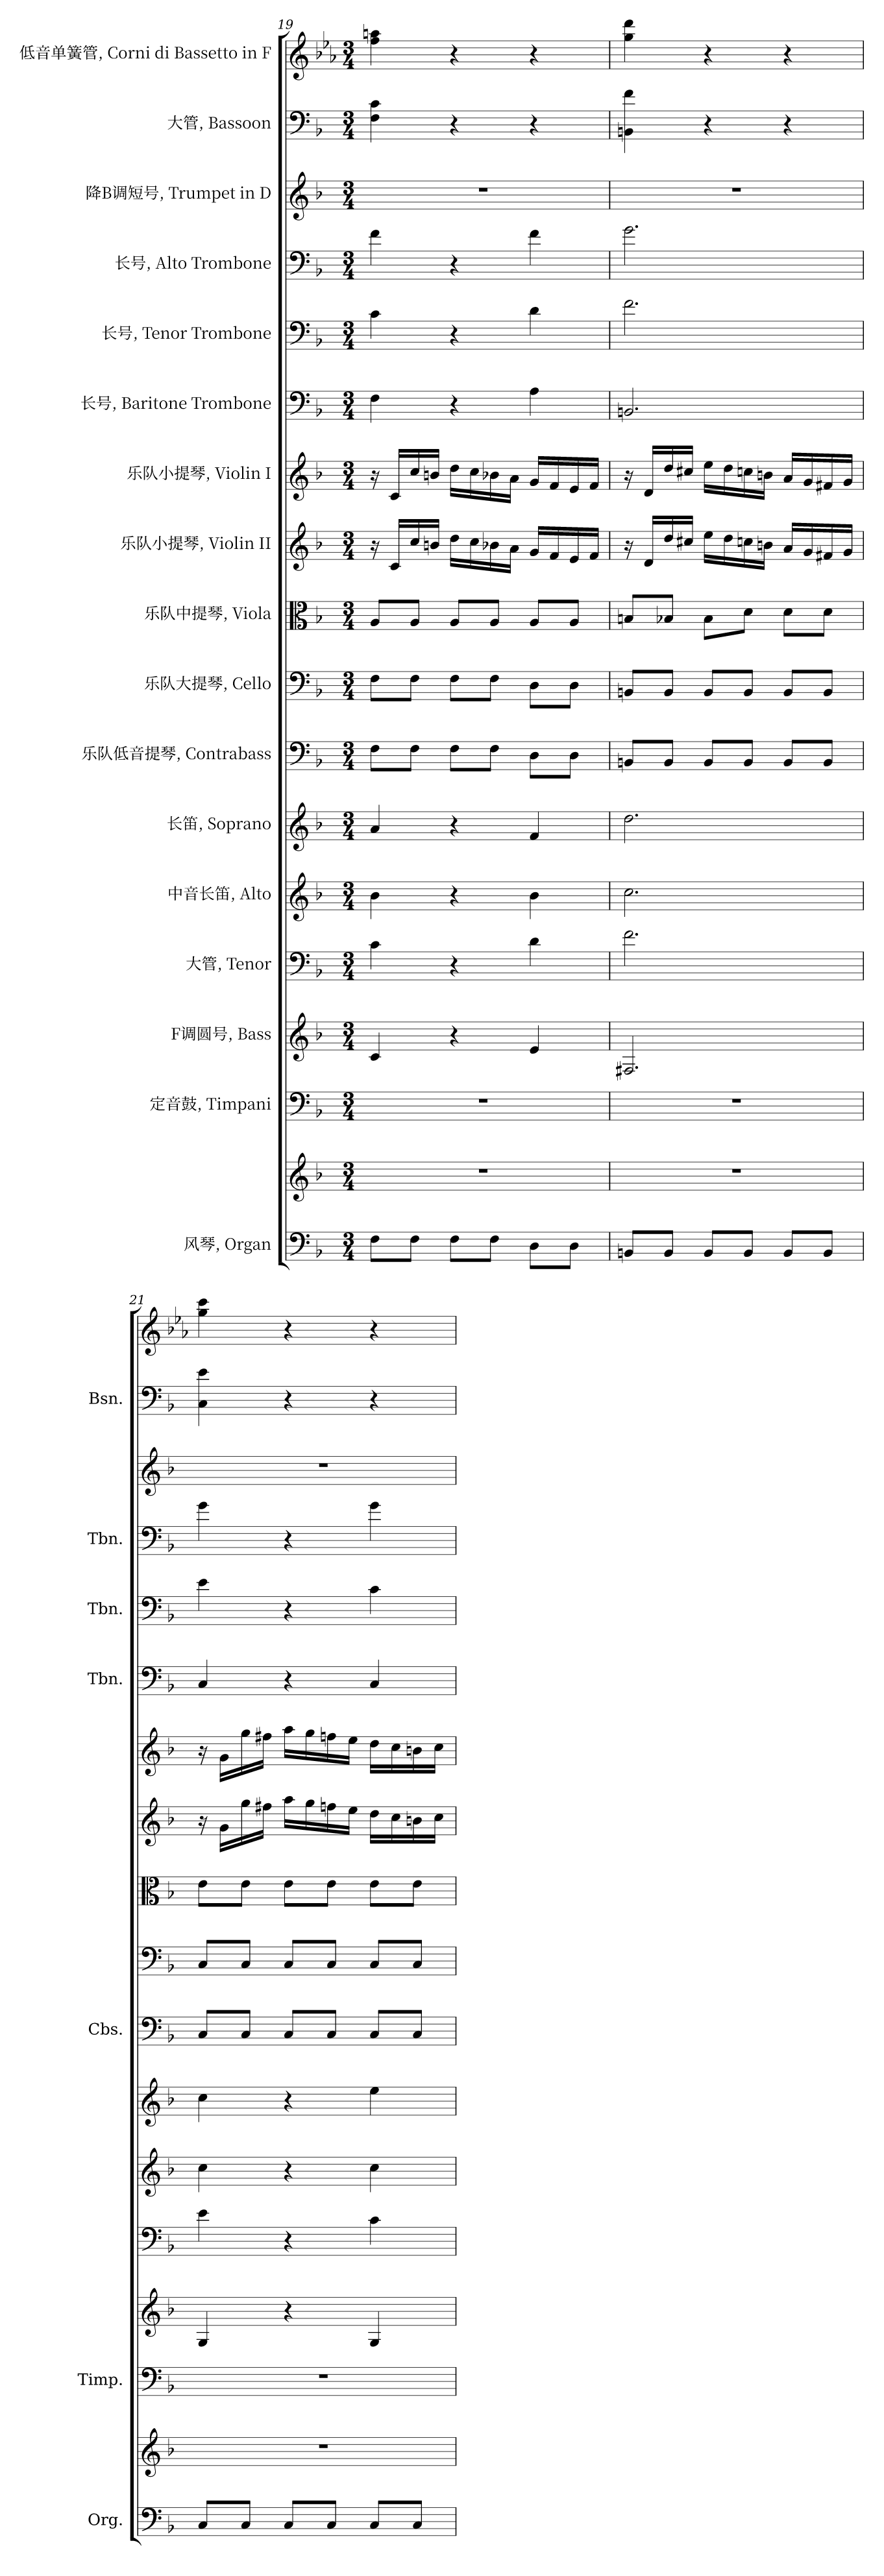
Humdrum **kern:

**kern	**kern	**kern	**kern	**kern	**kern	**kern	**kern	**kern	**kern	**kern	**kern	**kern	**kern	**kern	**kern	**kern	**kern
*part17	*part17	*part16	*part15	*part14	*part13	*part12	*part11	*part10	*part9	*part8	*part7	*part6	*part5	*part4	*part3	*part2	*part1
*staff18	*staff17	*staff16	*staff15	*staff14	*staff13	*staff12	*staff11	*staff10	*staff9	*staff8	*staff7	*staff6	*staff5	*staff4	*staff3	*staff2	*staff1
*I"风琴, Organ	*	*I"定音鼓, Timpani	*I"F调圆号, Bass	*I"大管, Tenor	*I"中音长笛, Alto	*I"长笛, Soprano	*I"乐队低音提琴, Contrabass	*I"乐队大提琴, Cello	*I"乐队中提琴, Viola	*I"乐队小提琴, Violin II	*I"乐队小提琴, Violin I	*I"长号, Baritone Trombone	*I"长号, Tenor Trombone	*I"长号, Alto Trombone	*I"降B调短号, Trumpet in D	*I"大管, Bassoon	*I"低音单簧管, Corni di Bassetto in F
*I'Org.	*	*I'Timp.	*	*	*	*	*I'Cbs.	*	*	*	*	*I'Tbn.	*I'Tbn.	*I'Tbn.	*	*I'Bsn.	*
!!LO:PB:g=z
*clefF4	*clefG2	*clefF4	*clefG2	*clefF4	*clefG2	*clefG2	*clefF4	*clefF4	*clefC3	*clefG2	*clefG2	*clefF4	*clefF4	*clefF4	*clefG2	*clefF4	*clefG2
*	*	*	*ITrd4c7	*	*ITrd3c5	*	*ITrd7c12	*	*	*	*	*	*	*	*ITrd1c2	*	*ITrd8c14
*k[b-]	*k[b-]	*k[b-]	*k[b-e-]	*k[b-]	*k[]	*k[b-]	*k[b-]	*k[b-]	*k[b-]	*k[b-]	*k[b-]	*k[b-]	*k[b-]	*k[b-]	*k[b-e-a-]	*k[b-]	*k[b-e-a-]
*M3/4	*M3/4	*M3/4	*M3/4	*M3/4	*M3/4	*M3/4	*M3/4	*M3/4	*M3/4	*M3/4	*M3/4	*M3/4	*M3/4	*M3/4	*M3/4	*M3/4	*M3/4
=19	=19	=19	=19	=19	=19	=19	=19	=19	=19	=19	=19	=19	=19	=19	=19	=19	=19
8F\L	2.r	2.r	4F/	4c\	4f\	4a/	8FF\L	8F\L	8A/L	16r	16r	4F\	4c\	4f\	2.r	4F\ 4c\	4f\ 4an\
.	.	.	.	.	.	.	.	.	.	16c/LL	16c/LL	.	.	.	.	.	.
8F\J	.	.	.	.	.	.	8FF\J	8F\J	8A/J	16cc/	16cc/	.	.	.	.	.	.
.	.	.	.	.	.	.	.	.	.	16bn/JJ	16bn/JJ	.	.	.	.	.	.
8F\L	.	.	4r	4r	4r	4r	8FF\L	8F\L	8A/L	16dd\LL	16dd\LL	4r	4r	4r	.	4r	4r
.	.	.	.	.	.	.	.	.	.	16cc\	16cc\	.	.	.	.	.	.
8F\J	.	.	.	.	.	.	8FF\J	8F\J	8A/J	16b-X\	16b-X\	.	.	.	.	.	.
.	.	.	.	.	.	.	.	.	.	16a\JJ	16a\JJ	.	.	.	.	.	.
8D\L	.	.	4A/	4d\	4f\	4f/	8DD\L	8D\L	8A/L	16g/LL	16g/LL	4A\	4d\	4f\	.	4r	4r
.	.	.	.	.	.	.	.	.	.	16f/	16f/	.	.	.	.	.	.
8D\J	.	.	.	.	.	.	8DD\J	8D\J	8A/J	16e/	16e/	.	.	.	.	.	.
.	.	.	.	.	.	.	.	.	.	16f/JJ	16f/JJ	.	.	.	.	.	.
=20	=20	=20	=20	=20	=20	=20	=20	=20	=20	=20	=20	=20	=20	=20	=20	=20	=20
8BBn/L	2.r	2.r	2.BBn/	2.f\	2.g\	2.dd\	8BBBn/L	8BBn/L	8Bn/L	16r	16r	2.BBn/	2.f\	2.g\	2.r	4BBn\ 4f\	4g\ 4dd\
.	.	.	.	.	.	.	.	.	.	16d/LL	16d/LL	.	.	.	.	.	.
8BB/J	.	.	.	.	.	.	8BBB/J	8BB/J	8B-X/J	16dd/	16dd/	.	.	.	.	.	.
.	.	.	.	.	.	.	.	.	.	16cc#X/JJ	16cc#X/JJ	.	.	.	.	.	.
8BB/L	.	.	.	.	.	.	8BBB/L	8BB/L	8B-\L	16ee\LL	16ee\LL	.	.	.	.	4r	4r
.	.	.	.	.	.	.	.	.	.	16dd\	16dd\	.	.	.	.	.	.
8BB/J	.	.	.	.	.	.	8BBB/J	8BB/J	8d\J	16ccn\	16ccn\	.	.	.	.	.	.
.	.	.	.	.	.	.	.	.	.	16bn\JJ	16bn\JJ	.	.	.	.	.	.
8BB/L	.	.	.	.	.	.	8BBB/L	8BB/L	8d\L	16a/LL	16a/LL	.	.	.	.	4r	4r
.	.	.	.	.	.	.	.	.	.	16g/	16g/	.	.	.	.	.	.
8BB/J	.	.	.	.	.	.	8BBB/J	8BB/J	8d\J	16f#X/	16f#X/	.	.	.	.	.	.
.	.	.	.	.	.	.	.	.	.	16g/JJ	16g/JJ	.	.	.	.	.	.
!!LO:PB:g=z
=21	=21	=21	=21	=21	=21	=21	=21	=21	=21	=21	=21	=21	=21	=21	=21	=21	=21
8C/L	2.r	2.r	4C/	4e\	4g\	4cc\	8CC/L	8C/L	8e\L	16r	16r	4C/	4e\	4g\	2.r	4C\ 4e\	4g\ 4cc\
.	.	.	.	.	.	.	.	.	.	16g\LL	16g\LL	.	.	.	.	.	.
8C/J	.	.	.	.	.	.	8CC/J	8C/J	8e\J	16gg\	16gg\	.	.	.	.	.	.
.	.	.	.	.	.	.	.	.	.	16ff#X\JJ	16ff#X\JJ	.	.	.	.	.	.
8C/L	.	.	4r	4r	4r	4r	8CC/L	8C/L	8e\L	16aa\LL	16aa\LL	4r	4r	4r	.	4r	4r
.	.	.	.	.	.	.	.	.	.	16gg\	16gg\	.	.	.	.	.	.
8C/J	.	.	.	.	.	.	8CC/J	8C/J	8e\J	16ffn\	16ffn\	.	.	.	.	.	.
.	.	.	.	.	.	.	.	.	.	16ee\JJ	16ee\JJ	.	.	.	.	.	.
8C/L	.	.	4C/	4c\	4g\	4ee\	8CC/L	8C/L	8e\L	16dd\LL	16dd\LL	4C/	4c\	4g\	.	4r	4r
.	.	.	.	.	.	.	.	.	.	16cc\	16cc\	.	.	.	.	.	.
8C/J	.	.	.	.	.	.	8CC/J	8C/J	8e\J	16bn\	16bn\	.	.	.	.	.	.
.	.	.	.	.	.	.	.	.	.	16cc\JJ	16cc\JJ	.	.	.	.	.	.
=	=	=	=	=	=	=	=	=	=	=	=	=	=	=	=	=	=
*-	*-	*-	*-	*-	*-	*-	*-	*-	*-	*-	*-	*-	*-	*-	*-	*-	*-
